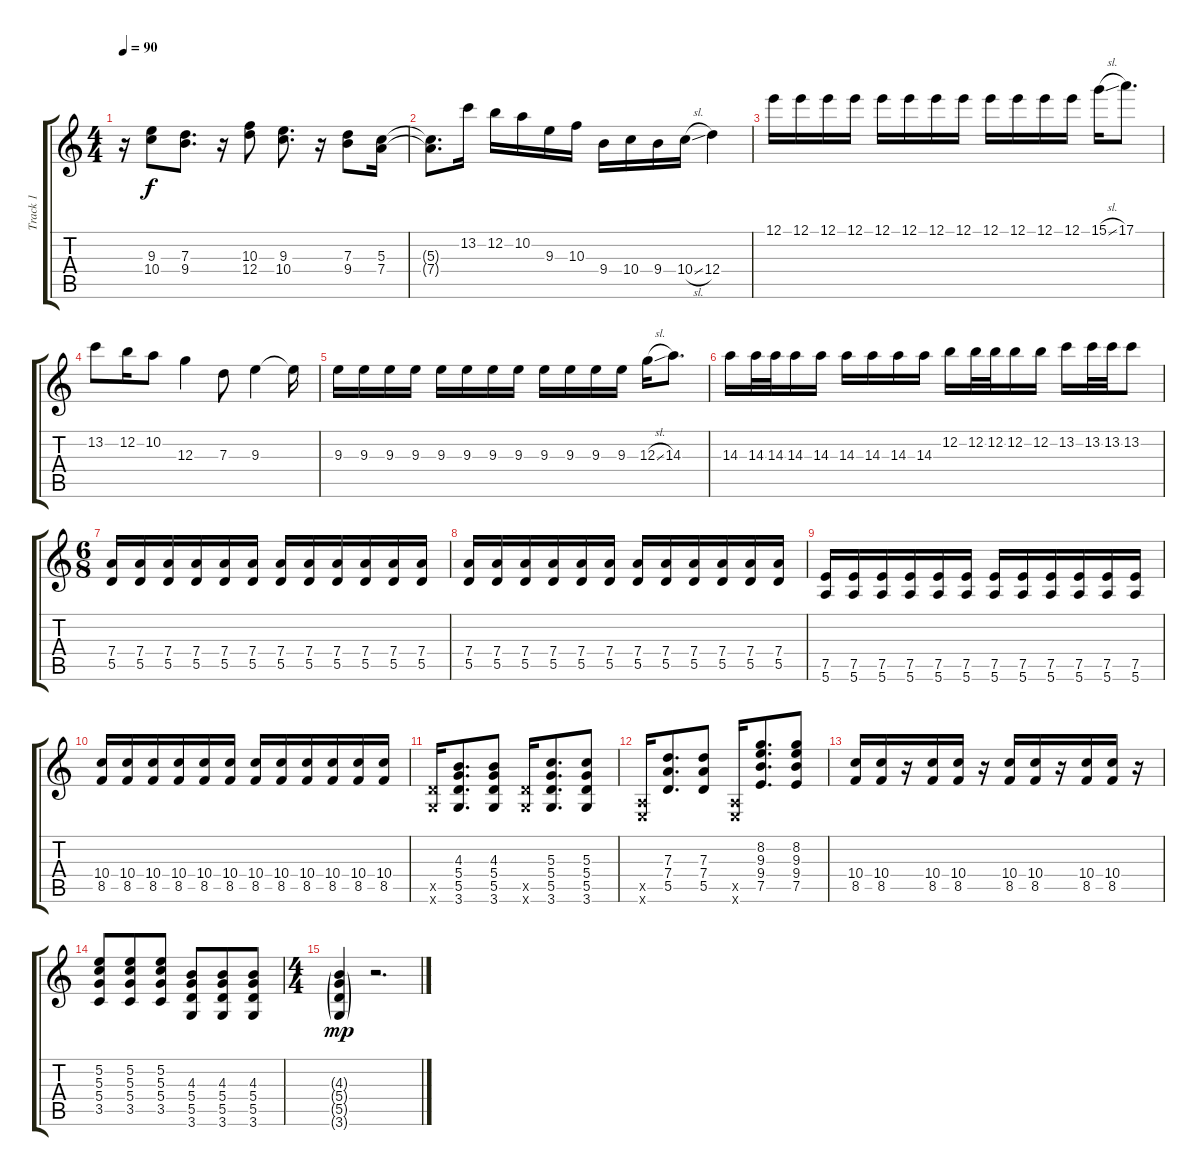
\track ("Track 1" "Track 1") {instrument acousticguitarnylon}
\staff {score tabs}
\tuning (E4 B3 G3 D3 A2 E2) {hide}
\ts (4 4)
\tempo 90
\clef g2
\ks c
r.16{dy f} (9.3 10.4).8 (7.3 9.4).8{d} r.16 (10.3 12.4).8 (9.3 10.4).8{d} r.16 (7.3 9.4).8 (5.3 7.4).16 |
(5.3{t} 7.4{t}).8{d} 13.2.16 12.2.16 10.2.16 9.3.16 10.3.16 9.4.16 10.4.16 9.4.16 10.4{sl}.16 12.4.4 |
12.1.16 12.1.16 12.1.16 12.1.16 12.1.16 12.1.16 12.1.16 12.1.16 12.1.16 12.1.16 12.1.16 12.1.16 15.1{sl}.16 17.1.8{d} |
13.2.8 12.2.16 10.2.8 12.3.4 7.3.8 9.3.4 9.3{t}.16 |
9.3.16 9.3.16 9.3.16 9.3.16 9.3.16 9.3.16 9.3.16 9.3.16 9.3.16 9.3.16 9.3.16 9.3.16 12.3{sl}.16 14.3.8{d} |
14.3.16 14.3.32 14.3.32 14.3.16 14.3.16 14.3.16 14.3.16 14.3.16 14.3.16 12.2.16 12.2.32 12.2.32 12.2.16 12.2.16 13.2.16 13.2.32 13.2.32 13.2.8 |
\ts (6 8)
(7.4 5.5).16{instrument distortionguitar} (7.4 5.5).16 (7.4 5.5).16 (7.4 5.5).16 (7.4 5.5).16 (7.4 5.5).16 (7.4 5.5).16 (7.4 5.5).16 (7.4 5.5).16 (7.4 5.5).16 (7.4 5.5).16 (7.4 5.5).16 |
(7.4 5.5).16 (7.4 5.5).16 (7.4 5.5).16 (7.4 5.5).16 (7.4 5.5).16 (7.4 5.5).16 (7.4 5.5).16 (7.4 5.5).16 (7.4 5.5).16 (7.4 5.5).16 (7.4 5.5).16 (7.4 5.5).16 |
(7.5 5.6).16 (7.5 5.6).16 (7.5 5.6).16 (7.5 5.6).16 (7.5 5.6).16 (7.5 5.6).16 (7.5 5.6).16 (7.5 5.6).16 (7.5 5.6).16 (7.5 5.6).16 (7.5 5.6).16 (7.5 5.6).16 |
(10.4 8.5).16 (10.4 8.5).16 (10.4 8.5).16 (10.4 8.5).16 (10.4 8.5).16 (10.4 8.5).16 (10.4 8.5).16 (10.4 8.5).16 (10.4 8.5).16 (10.4 8.5).16 (10.4 8.5).16 (10.4 8.5).16 |
(5.5{x} 3.6{x}).16 (4.3 5.4 5.5 3.6).8{d} (4.3 5.4 5.5 3.6).8 (5.5{x} 3.6{x}).16 (5.3 5.4 5.5 3.6).8{d} (5.3 5.4 5.5 3.6).8 |
(0.5{x} 0.6{x}).16 (7.3 7.4 5.5).8{d} (7.3 7.4 5.5).8 (0.5{x} 0.6{x}).16 (8.2 9.3 9.4 7.5).8{d} (8.2 9.3 9.4 7.5).8 |
(10.4 8.5).16 (10.4 8.5).16 r.16 (10.4 8.5).16 (10.4 8.5).16 r.16 (10.4 8.5).16 (10.4 8.5).16 r.16 (10.4 8.5).16 (10.4 8.5).16 r.16 |
(5.2 5.3 5.4 3.5).8 (5.2 5.3 5.4 3.5).8 (5.2 5.3 5.4 3.5).8 (4.3 5.4 5.5 3.6).8 (4.3 5.4 5.5 3.6).8 (4.3 5.4 5.5 3.6).8 |
\ts (4 4)
(4.3{g} 5.4{g} 5.5{g} 3.6{g}).4{dy mp} r.2{d}
